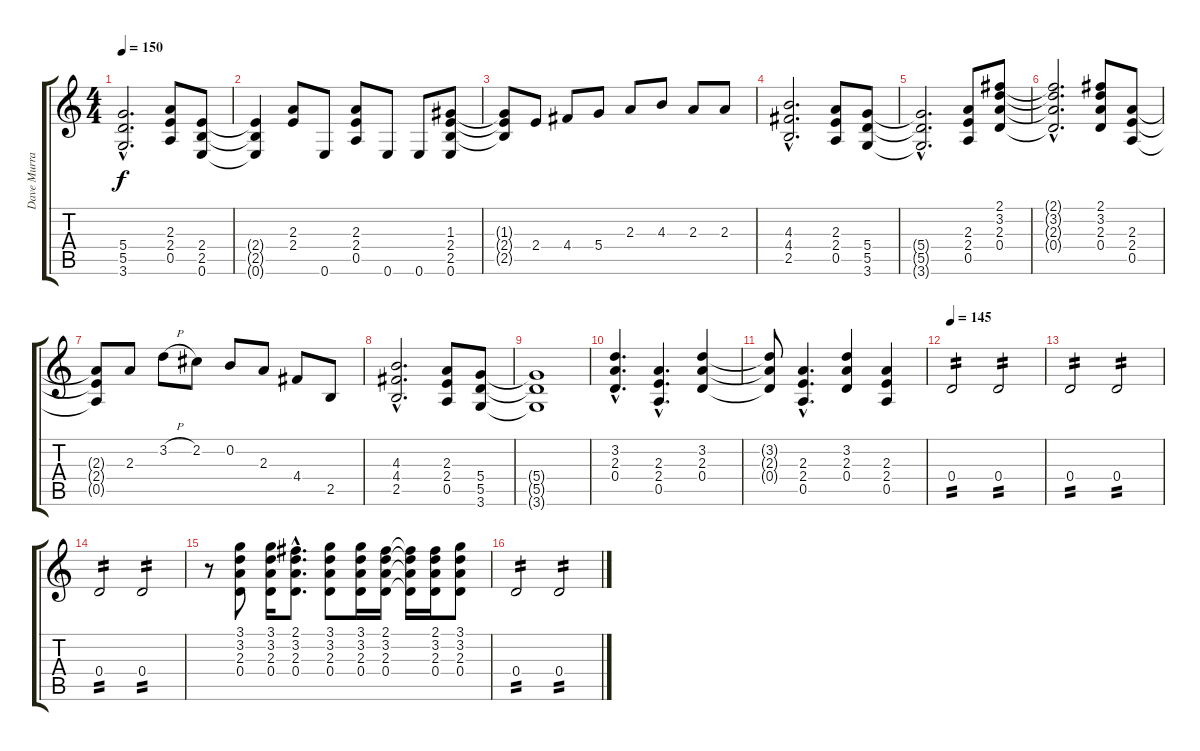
\track ("Dave Murray" "Dave Murra") {instrument distortionguitar}
\staff {score tabs}
\tuning (E4 B3 G3 D3 A2 E2) {hide}
\ts (4 4)
\tempo 150
\clef g2
\ks c
(5.4{hac t} 5.5{hac t} 3.6{hac t}).2{d dy f} (2.3 2.4 0.5).8 (2.4 2.5 0.6).8 |
(2.4{t} 2.5{t} 0.6{t}).4 (2.3 2.4).8 0.6.8 (2.3 2.4 0.5).8 0.6.8 0.6.8 (1.3 2.4 2.5 0.6).8 |
(1.3{t} 2.4{t} 2.5{t}).8 2.4.8 4.4.8 5.4.8 2.3.8 4.3.8 2.3.8 2.3.8 |
(4.3{hac} 4.4{hac} 2.5{hac}).2{d} (2.3 2.4 0.5).8 (5.4 5.5 3.6).8 |
(5.4{hac t} 5.5{hac t} 3.6{hac t}).2{d} (2.3 2.4 0.5).8 (2.1 3.2 2.3 0.4).8 |
(2.1{hac t} 3.2{hac t} 2.3{hac t} 0.4{hac t}).2{d} (2.1 3.2 2.3 0.4).8 (2.3 2.4 0.5).8 |
(2.3{t} 2.4{t} 0.5{t}).8 2.3.8 3.2{h}.8 2.2.8 0.2.8 2.3.8 4.4.8 2.5.8 |
(4.3{hac} 4.4{hac} 2.5{hac}).2{d} (2.3 2.4 0.5).8 (5.4 5.5 3.6).8 |
(5.4{t} 5.5{t} 3.6{t}).1 |
(3.2{hac} 2.3{hac} 0.4{hac}).4{d} (2.3{hac} 2.4{hac} 0.5{hac}).4{d} (3.2 2.3 0.4).4 |
(3.2{t} 2.3{t} 0.4{t}).8 (2.3{hac} 2.4{hac} 0.5{hac}).4{d} (3.2 2.3 0.4).4 (2.3 2.4 0.5).4 |
\tempo 145
0.4.2{tp 2} 0.4.2{tp 2} |
0.4.2{tp 2} 0.4.2{tp 2} |
0.4.2{tp 2} 0.4.2{tp 2} |
r.8 (3.1 3.2 2.3 0.4).8 (3.1 3.2 2.3 0.4).16 (2.1{hac} 3.2{hac} 2.3{hac} 0.4{hac}).8{d} (3.1 3.2 2.3 0.4).8 (3.1 3.2 2.3 0.4).16 (2.1 3.2 2.3 0.4).16 (2.1{t} 3.2{t} 2.3{t} 0.4{t}).16 (2.1 3.2 2.3 0.4).16 (3.1 3.2 2.3 0.4).8 |
0.4.2{tp 2} 0.4.2{tp 2}
